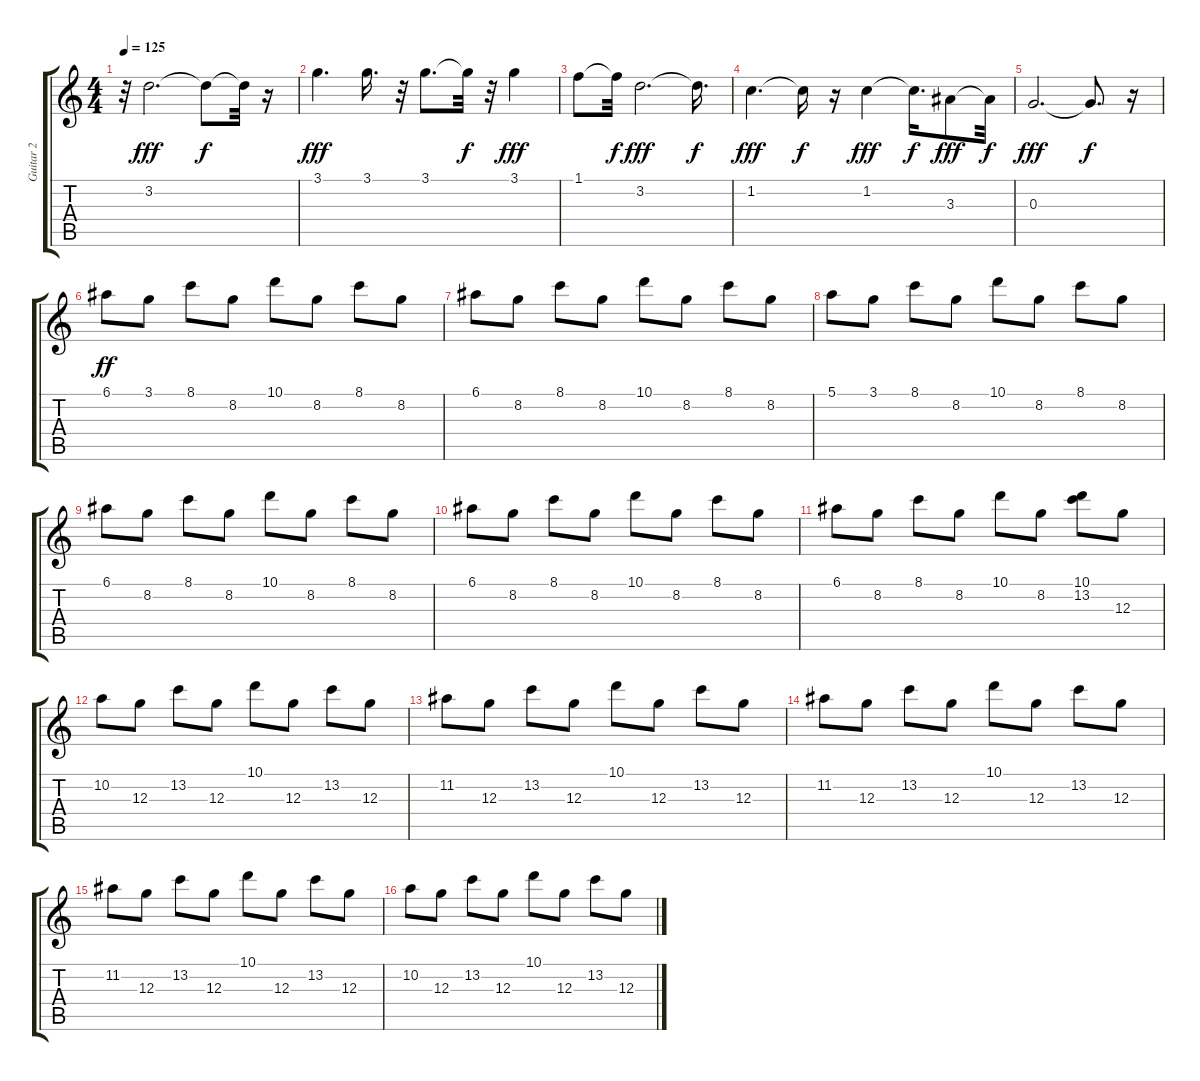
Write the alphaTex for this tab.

\track ("Guitar 2" "Guitar 2") {instrument distortionguitar}
\staff {score tabs}
\tuning (E4 B3 G3 D3 A2 E2) {hide}
\ts (4 4)
\tempo 125
\clef g2
\ks c
r.32{dy fff} 3.2.2{d} 3.2{t}.8{dy f} 3.2{t}.32 r.16 |
3.1.4{d dy fff} 3.1.16{d} r.32 3.1.8{d} 3.1{t}.32{dy f} r.32 3.1.4{dy fff} |
1.1.8 1.1{t}.32{dy f} 3.2.2{d dy fff} 3.2{t}.16{d dy f} |
1.2.4{d dy fff} 1.2{t}.16{dy f} r.16 1.2.4{dy fff} 1.2{t}.16{d dy f} 3.3.8{dy fff} 3.3{t}.32{dy f} |
0.3.2{d dy fff} 0.3{t}.8{d dy f} r.16 |
6.1.8{dy ff} 3.1.8 8.1.8 8.2.8 10.1.8 8.2.8 8.1.8 8.2.8 |
6.1.8 8.2.8 8.1.8 8.2.8 10.1.8 8.2.8 8.1.8 8.2.8 |
5.1.8 3.1.8 8.1.8 8.2.8 10.1.8 8.2.8 8.1.8 8.2.8 |
6.1.8 8.2.8 8.1.8 8.2.8 10.1.8 8.2.8 8.1.8 8.2.8 |
6.1.8 8.2.8 8.1.8 8.2.8 10.1.8 8.2.8 8.1.8 8.2.8 |
6.1.8 8.2.8 8.1.8 8.2.8 10.1.8 8.2.8 (10.1 13.2).8 12.3.8 |
10.2.8 12.3.8 13.2.8 12.3.8 10.1.8 12.3.8 13.2.8 12.3.8 |
11.2.8 12.3.8 13.2.8 12.3.8 10.1.8 12.3.8 13.2.8 12.3.8 |
11.2.8 12.3.8 13.2.8 12.3.8 10.1.8 12.3.8 13.2.8 12.3.8 |
11.2.8 12.3.8 13.2.8 12.3.8 10.1.8 12.3.8 13.2.8 12.3.8 |
10.2.8 12.3.8 13.2.8 12.3.8 10.1.8 12.3.8 13.2.8 12.3.8
